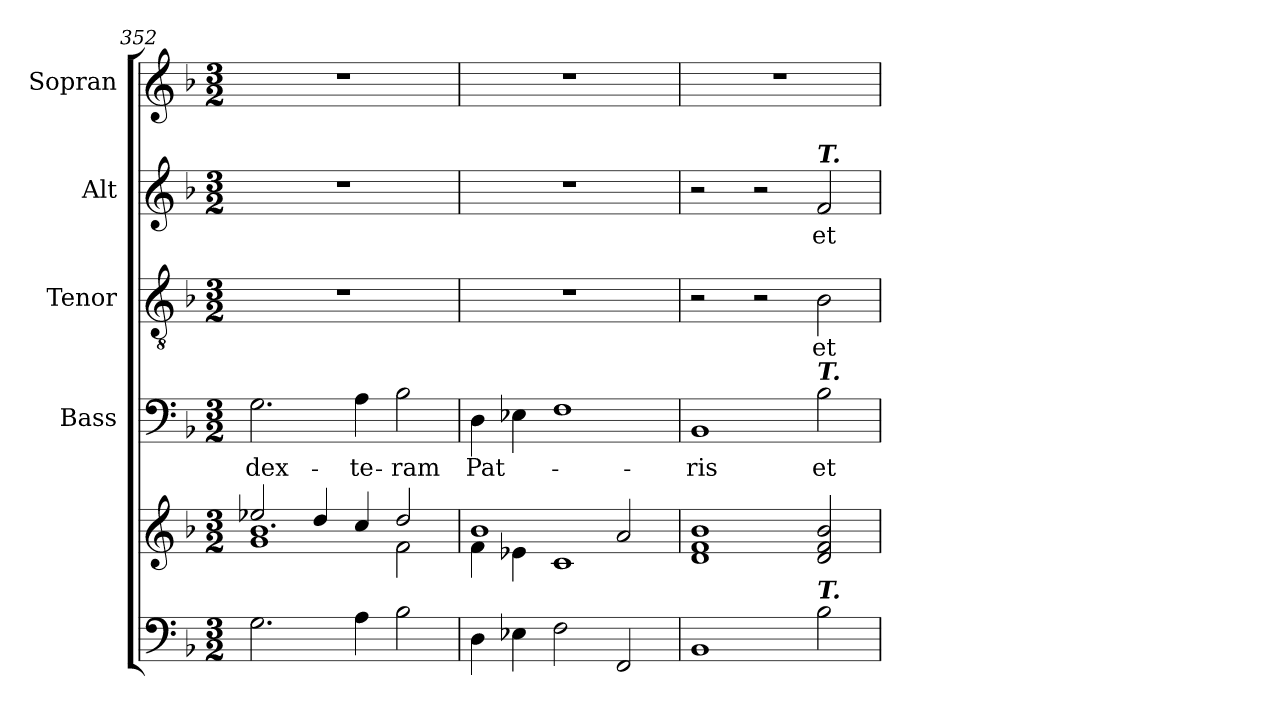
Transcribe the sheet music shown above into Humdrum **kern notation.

**kern	**kern	**kern	**text	**kern	**text	**kern	**text	**kern
*part5	*part5	*part4	*part4	*part3	*part3	*part2	*part2	*part1
*staff6	*staff5	*staff4	*staff4	*staff3	*staff3	*staff2	*staff2	*staff1
*	*	*I"Bass	*	*I"Tenor	*	*I"Alt	*	*I"Sopran
*	*	*I'B.	*	*I'T.	*	*I'A.	*	*I'S.
*clefF4	*clefG2	*clefF4	*	*clefGv2	*	*clefG2	*	*clefG2
*k[b-]	*k[b-]	*k[b-]	*	*k[b-]	*	*k[b-]	*	*k[b-]
*F:	*F:	*F:	*	*F:	*	*F:	*	*F:
*M3/2	*M3/2	*M3/2	*	*M3/2	*	*M3/2	*	*M3/2
=352	=352	=352	=352	=352	=352	=352	=352	=352
*	*^	*	*	*	*	*	*	*
*	*	*^	*	*	*	*	*	*	*
!	!	!	!	!	!LO:LY:b	!	!	!	!	!
2.G\	2ee-X/	1g	1.b-	2.G\	dex-	1.r	.	1.r	.	1.r
.	4dd/	.	.	.	.	.	.	.	.	.
!	!	!	!	!	!LO:LY:b	!	!	!	!	!
4A\	4cc/	.	.	4A\	-te-	.	.	.	.	.
!	!	!	!	!	!LO:LY:b	!	!	!	!	!
2B-\	2dd/	2f\	.	2B-\	-ram	.	.	.	.	.
*	*	*v	*v	*	*	*	*	*	*	*
=353	=353	=353	=353	=353	=353	=353	=353	=353	=353
!	!	!	!	!LO:LY:b	!	!	!	!	!
4D\	1b-	4f\	4D\	Pat-	1.r	.	1.r	.	1.r
4E-X\	.	4e-X\	4E-X\	.	.	.	.	.	.
2F\	.	1c	1F	.	.	.	.	.	.
2FF/	2a/	.	.	.	.	.	.	.	.
*	*v	*v	*	*	*	*	*	*	*
!!LO:LB:g=z
=354	=354	=354	=354	=354	=354	=354	=354	=354
!	!	!	!LO:LY:b	!	!	!	!	!
1BB-	1d 1f 1b-	1BB-	-ris	2r	.	2r	.	1.r
.	.	.	.	2r	.	2r	.	.
!	!	!	!	!	!	!LO:TX:a:Bi:t=T.	!	!
!	!	!LO:TX:a:Bi:t=T.	!	!	!	!	!	!
!LO:TX:a:Bi:t=T.	!	!	!	!	!	!	!	!
!	!	!	!LO:LY:b	!	!LO:LY:b	!	!LO:LY:b	!
2B-\	2d/ 2f/ 2b-/	2B-\	et	2B-\	et	2f/	et	.
=	=	=	=	=	=	=	=	=
*-	*-	*-	*-	*-	*-	*-	*-	*-
